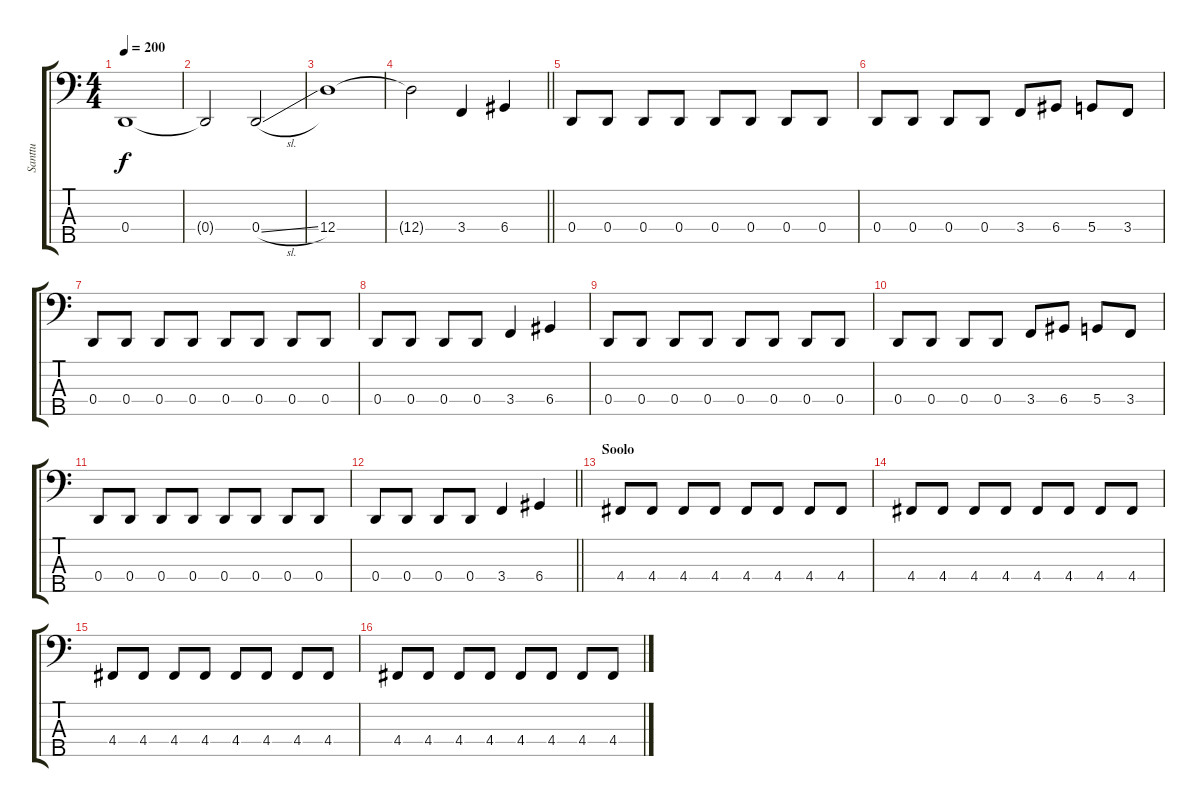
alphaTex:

\track ("Santtu" "Santtu") {instrument electricbasspick}
\staff {score tabs}
\tuning (G2 D2 A1 D1 A0) {hide}
\ts (4 4)
\tempo 200
\clef f4
\ks c
0.4.1{dy f} |
0.4{t}.2 0.4{sl}.2 |
12.4.1 |
\barLineRight lightlight
12.4{t}.2 3.4.4 6.4.4 |
\section ("" "")
0.4.8 0.4.8 0.4.8 0.4.8 0.4.8 0.4.8 0.4.8 0.4.8 |
0.4.8 0.4.8 0.4.8 0.4.8 3.4.8 6.4.8 5.4.8 3.4.8 |
0.4.8 0.4.8 0.4.8 0.4.8 0.4.8 0.4.8 0.4.8 0.4.8 |
0.4.8 0.4.8 0.4.8 0.4.8 3.4.4 6.4.4 |
0.4.8 0.4.8 0.4.8 0.4.8 0.4.8 0.4.8 0.4.8 0.4.8 |
0.4.8 0.4.8 0.4.8 0.4.8 3.4.8 6.4.8 5.4.8 3.4.8 |
0.4.8 0.4.8 0.4.8 0.4.8 0.4.8 0.4.8 0.4.8 0.4.8 |
\barLineRight lightlight
0.4.8 0.4.8 0.4.8 0.4.8 3.4.4 6.4.4 |
\section ("" "Soolo")
4.4.8 4.4.8 4.4.8 4.4.8 4.4.8 4.4.8 4.4.8 4.4.8 |
4.4.8 4.4.8 4.4.8 4.4.8 4.4.8 4.4.8 4.4.8 4.4.8 |
4.4.8 4.4.8 4.4.8 4.4.8 4.4.8 4.4.8 4.4.8 4.4.8 |
4.4.8 4.4.8 4.4.8 4.4.8 4.4.8 4.4.8 4.4.8 4.4.8
